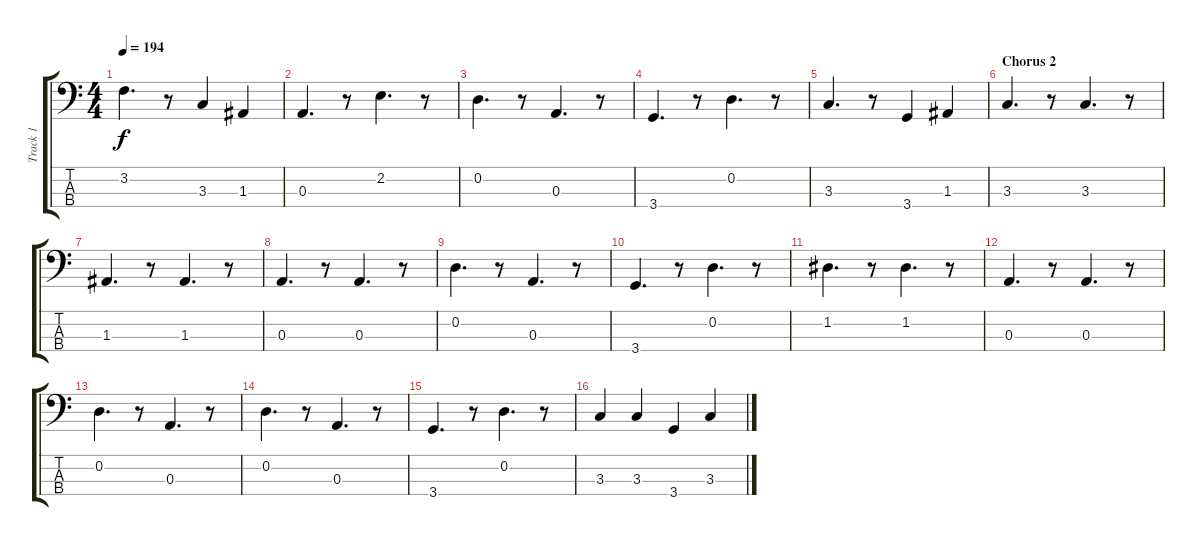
\track ("Track 1" "Track 1") {instrument electricbasspick}
\staff {score tabs}
\tuning (G2 D2 A1 E1) {hide}
\ts (4 4)
\tempo 194
\clef f4
\ks c
3.2.4{d dy f} r.8 3.3.4 1.3.4 |
0.3.4{d} r.8 2.2.4{d} r.8 |
0.2.4{d} r.8 0.3.4{d} r.8 |
3.4.4{d} r.8 0.2.4{d} r.8 |
3.3.4{d} r.8 3.4.4 1.3.4 |
\section ("" "Chorus 2")
3.3.4{d} r.8 3.3.4{d} r.8 |
1.3.4{d} r.8 1.3.4{d} r.8 |
0.3.4{d} r.8 0.3.4{d} r.8 |
0.2.4{d} r.8 0.3.4{d} r.8 |
3.4.4{d} r.8 0.2.4{d} r.8 |
1.2.4{d} r.8 1.2.4{d} r.8 |
0.3.4{d} r.8 0.3.4{d} r.8 |
0.2.4{d} r.8 0.3.4{d} r.8 |
0.2.4{d} r.8 0.3.4{d} r.8 |
3.4.4{d} r.8 0.2.4{d} r.8 |
3.3.4 3.3.4 3.4.4 3.3.4
